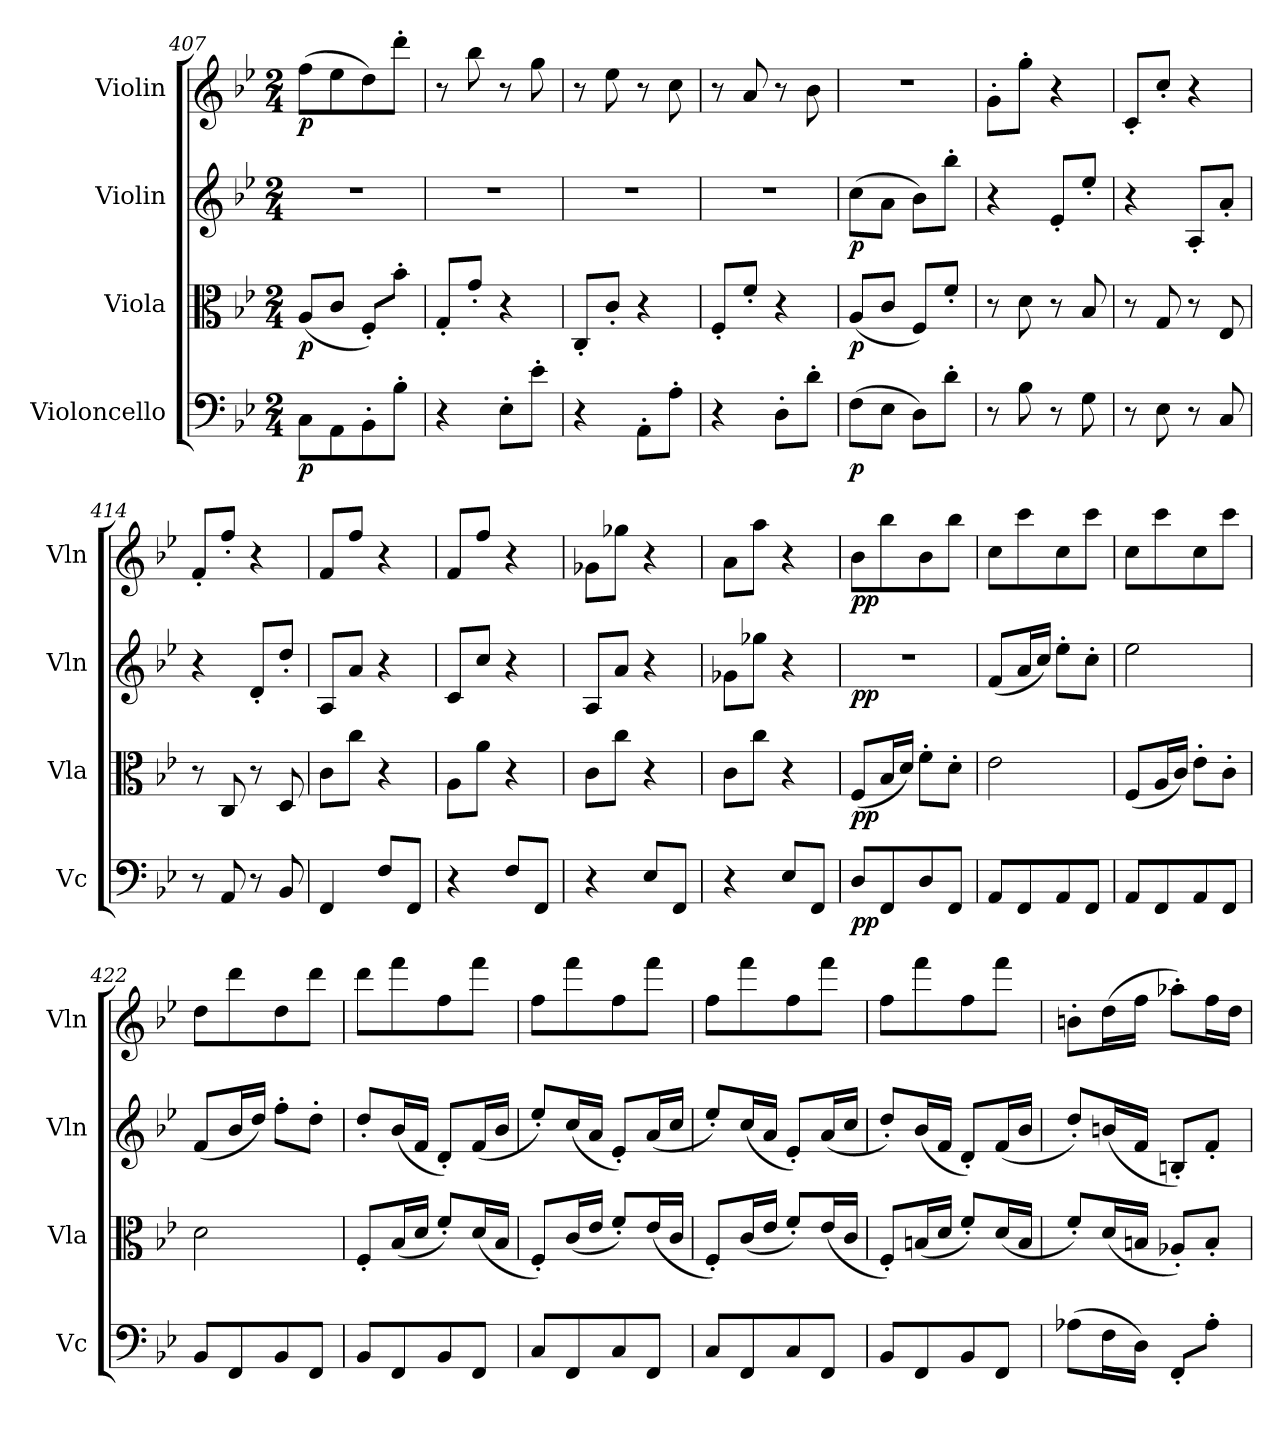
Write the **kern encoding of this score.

**kern	**dynam	**kern	**dynam	**kern	**dynam	**kern	**dynam
*part4	*part4	*part3	*part3	*part2	*part2	*part1	*part1
*staff4	*staff4	*staff3	*staff3	*staff2	*staff2	*staff1	*staff1
*I"Violoncello	*	*I"Viola	*	*I"Violin	*	*I"Violin	*
*I'Vc	*	*I'Vla	*	*I'Vln	*	*I'Vln	*
*clefF4	*	*clefC3	*	*clefG2	*	*clefG2	*
*k[b-e-]	*	*k[b-e-]	*	*k[b-e-]	*	*k[b-e-]	*
*M2/4	*	*M2/4	*	*M2/4	*	*M2/4	*
=407	=407	=407	=407	=407	=407	=407	=407
8C\L	p	(8A/L	p	2r	.	(8ff\L	p
8AA\	.	8c/J	.	.	.	8ee-\	.
8BB-'\	.	8F'/L)	.	.	.	8dd\)	.
8B-'\J	.	8b-'\J	.	.	.	8ddd'\J	.
=408	=408	=408	=408	=408	=408	=408	=408
4r	.	8G'/L	.	2r	.	8r	.
.	.	8g'/J	.	.	.	8bb-\	.
8E-'\L	.	4r	.	.	.	8r	.
8e-'\J	.	.	.	.	.	8gg\	.
=409	=409	=409	=409	=409	=409	=409	=409
4r	.	8C'/L	.	2r	.	8r	.
.	.	8c'/J	.	.	.	8ee-\	.
8AA'\L	.	4r	.	.	.	8r	.
8A'\J	.	.	.	.	.	8cc\	.
=410	=410	=410	=410	=410	=410	=410	=410
4r	.	8F'/L	.	2r	.	8r	.
.	.	8f'/J	.	.	.	8a/	.
8D'\L	.	4r	.	.	.	8r	.
8d'\J	.	.	.	.	.	8b-\	.
=411	=411	=411	=411	=411	=411	=411	=411
(8F\L	p	(8A/L	p	(8cc\L	p	2r	.
8E-\J	.	8c/J	.	8a\J	.	.	.
8D\L)	.	8F/L)	.	8b-\L)	.	.	.
8d'\J	.	8f'/J	.	8bb-'\J	.	.	.
=412	=412	=412	=412	=412	=412	=412	=412
8r	.	8r	.	4r	.	8g'\L	.
8B-\	.	8d\	.	.	.	8gg'\J	.
8r	.	8r	.	8e-'/L	.	4r	.
8G\	.	8B-/	.	8ee-'/J	.	.	.
=413	=413	=413	=413	=413	=413	=413	=413
8r	.	8r	.	4r	.	8c'/L	.
8E-\	.	8G/	.	.	.	8cc'/J	.
8r	.	8r	.	8A'/L	.	4r	.
8C/	.	8E-/	.	8a'/J	.	.	.
=414	=414	=414	=414	=414	=414	=414	=414
8r	.	8r	.	4r	.	8f'/L	.
8AA/	.	8C/	.	.	.	8ff'/J	.
8r	.	8r	.	8d'/L	.	4r	.
8BB-/	.	8D/	.	8dd'/J	.	.	.
=415	=415	=415	=415	=415	=415	=415	=415
4FF/	.	8c\L	.	8A/L	.	8f/L	.
.	.	8cc\J	.	8a/J	.	8ff/J	.
8F/L	.	4r	.	4r	.	4r	.
8FF/J	.	.	.	.	.	.	.
=416	=416	=416	=416	=416	=416	=416	=416
4r	.	8A\L	.	8c/L	.	8f/L	.
.	.	8a\J	.	8cc/J	.	8ff/J	.
8F/L	.	4r	.	4r	.	4r	.
8FF/J	.	.	.	.	.	.	.
=417	=417	=417	=417	=417	=417	=417	=417
4r	.	8c\L	.	8A/L	.	8g-X\L	.
.	.	8cc\J	.	8a/J	.	8gg-X\J	.
8E-/L	.	4r	.	4r	.	4r	.
8FF/J	.	.	.	.	.	.	.
=418	=418	=418	=418	=418	=418	=418	=418
4r	.	8c\L	.	8g-X\L	.	8a\L	.
.	.	8cc\J	.	8gg-X\J	.	8aa\J	.
8E-/L	.	4r	.	4r	.	4r	.
8FF/J	.	.	.	.	.	.	.
=419	=419	=419	=419	=419	=419	=419	=419
8D/L	pp	(8F/L	pp	2r	pp	8b-\L	pp
8FF/	.	16B-/L	.	.	.	8bb-\	.
.	.	16d/JJ)	.	.	.	.	.
8D/	.	8f'\L	.	.	.	8b-\	.
8FF/J	.	8d'\J	.	.	.	8bb-\J	.
=420	=420	=420	=420	=420	=420	=420	=420
8AA/L	.	2e-\	.	(8f/L	.	8cc\L	.
8FF/	.	.	.	16a/L	.	8ccc\	.
.	.	.	.	16cc/JJ)	.	.	.
8AA/	.	.	.	8ee-'\L	.	8cc\	.
8FF/J	.	.	.	8cc'\J	.	8ccc\J	.
=421	=421	=421	=421	=421	=421	=421	=421
8AA/L	.	(8F/L	.	2ee-\	.	8cc\L	.
8FF/	.	16A/L	.	.	.	8ccc\	.
.	.	16c/JJ)	.	.	.	.	.
8AA/	.	8e-'\L	.	.	.	8cc\	.
8FF/J	.	8c'\J	.	.	.	8ccc\J	.
=422	=422	=422	=422	=422	=422	=422	=422
8BB-/L	.	2d\	.	(8f/L	.	8dd\L	.
8FF/	.	.	.	16b-/L	.	8ddd\	.
.	.	.	.	16dd/JJ)	.	.	.
8BB-/	.	.	.	8ff'\L	.	8dd\	.
8FF/J	.	.	.	8dd'\J	.	8ddd\J	.
=423	=423	=423	=423	=423	=423	=423	=423
8BB-/L	.	8F'/L	.	8dd'/L	.	8ddd\L	.
8FF/	.	(16B-/L	.	(16b-/L	.	8fff\	.
.	.	16d/JJ	.	16f/JJ	.	.	.
8BB-/	.	8f'/L)	.	8d'/L)	.	8ff\	.
8FF/J	.	(16d/L	.	(16f/L	.	8fff\J	.
.	.	16B-/JJ	.	16b-/JJ	.	.	.
=424	=424	=424	=424	=424	=424	=424	=424
8C/L	.	8F'/L)	.	8ee-'/L)	.	8ff\L	.
8FF/	.	(16c/L	.	(16cc/L	.	8fff\	.
.	.	16e-/JJ	.	16a/JJ	.	.	.
8C/	.	8f'/L)	.	8e-'/L)	.	8ff\	.
8FF/J	.	(16e-/L	.	(16a/L	.	8fff\J	.
.	.	16c/JJ	.	16cc/JJ	.	.	.
=425	=425	=425	=425	=425	=425	=425	=425
8C/L	.	8F'/L)	.	8ee-'/L)	.	8ff\L	.
8FF/	.	(16c/L	.	(16cc/L	.	8fff\	.
.	.	16e-/JJ	.	16a/JJ	.	.	.
8C/	.	8f'/L)	.	8e-'/L)	.	8ff\	.
8FF/J	.	(16e-/L	.	(16a/L	.	8fff\J	.
.	.	16c/JJ	.	16cc/JJ	.	.	.
=426	=426	=426	=426	=426	=426	=426	=426
8BB-/L	.	8F'/L)	.	8dd'/L)	.	8ff\L	.
8FF/	.	(16Bn/L	.	(16b-/L	.	8fff\	.
.	.	16d/JJ	.	16f/JJ	.	.	.
8BB-/	.	8f'/L)	.	8d'/L)	.	8ff\	.
8FF/J	.	(16d/L	.	(16f/L	.	8fff\J	.
.	.	16B/JJ	.	16b-/JJ	.	.	.
=427	=427	=427	=427	=427	=427	=427	=427
(8A-X\L	.	8f'/L)	.	8dd'/L)	.	8bn'\L	.
16F\L	.	(16d/L	.	(16bn/L	.	(16dd\L	.
16D\JJ)	.	16Bn/JJ	.	16f/JJ	.	16ff\JJ	.
8FF'/L	.	8A-X'/L)	.	8Bn'/L)	.	8aa-X'\L)	.
8A-'\J	.	8B'/J	.	8f'/J	.	16ff\L	.
.	.	.	.	.	.	16dd\JJ	.
=	=	=	=	=	=	=	=
*-	*-	*-	*-	*-	*-	*-	*-
